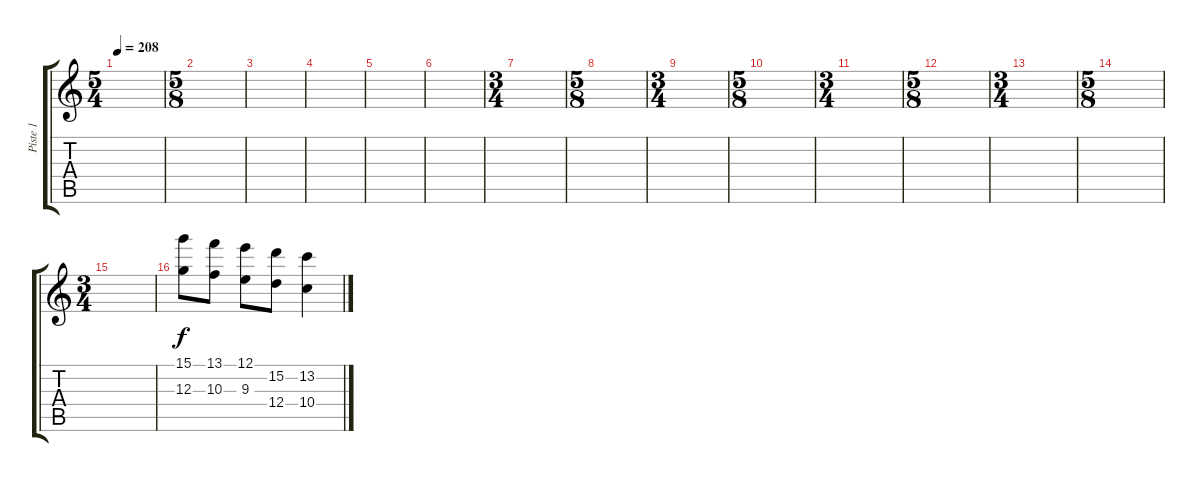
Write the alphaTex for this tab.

\track ("Piste 1" "Piste 1") {instrument acousticguitarnylon}
\staff {score tabs}
\tuning (E4 B3 G3 D3 A2 E2) {hide}
\ts (5 4)
\tempo 208
\clef g2
\ks c
|
\ts (5 8)
|
|
|
|
|
\ts (3 4)
|
\ts (5 8)
|
\ts (3 4)
|
\ts (5 8)
|
\ts (3 4)
|
\ts (5 8)
|
\ts (3 4)
|
\ts (5 8)
|
\ts (3 4)
|
(15.1 12.3).8 (13.1 10.3).8 (12.1 9.3).8 (15.2 12.4).8 (13.2 10.4).4
